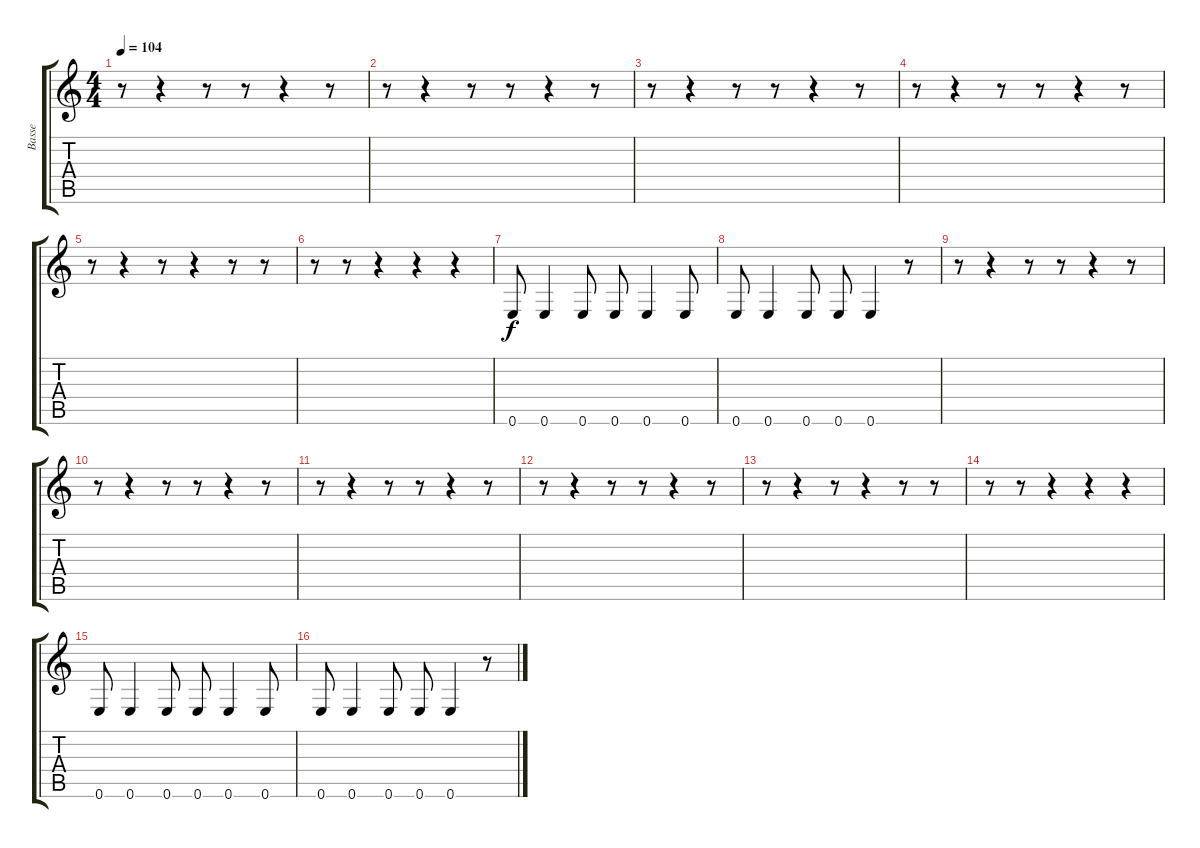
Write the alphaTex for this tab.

\track ("Basse" "Basse") {instrument electricbassfinger}
\staff {score tabs}
\tuning (E4 B3 G3 D3 A2 E2) {hide}
\ts (4 4)
\tempo 104
\clef g2
\ks c
r.8{dy f} r.4 r.8 r.8 r.4 r.8 |
r.8 r.4 r.8 r.8 r.4 r.8 |
r.8 r.4 r.8 r.8 r.4 r.8 |
r.8 r.4 r.8 r.8 r.4 r.8 |
r.8 r.4 r.8 r.4 r.8 r.8 |
r.8 r.8 r.4 r.4 r.4 |
0.6.8 0.6.4 0.6.8 0.6.8 0.6.4 0.6.8 |
0.6.8 0.6.4 0.6.8 0.6.8 0.6.4 r.8 |
r.8 r.4 r.8 r.8 r.4 r.8 |
r.8 r.4 r.8 r.8 r.4 r.8 |
r.8 r.4 r.8 r.8 r.4 r.8 |
r.8 r.4 r.8 r.8 r.4 r.8 |
r.8 r.4 r.8 r.4 r.8 r.8 |
r.8 r.8 r.4 r.4 r.4 |
0.6.8 0.6.4 0.6.8 0.6.8 0.6.4 0.6.8 |
0.6.8 0.6.4 0.6.8 0.6.8 0.6.4 r.8
